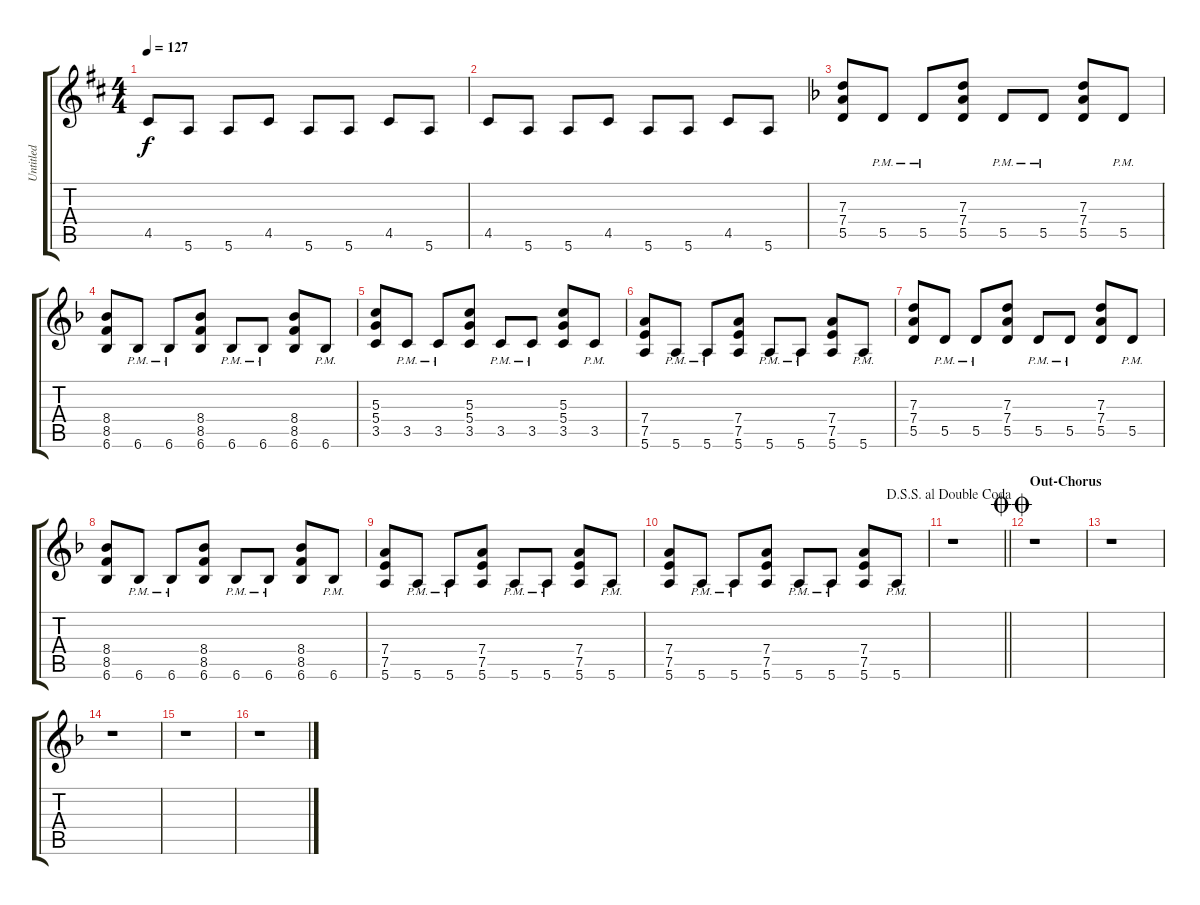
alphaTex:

\track ("Untitled" "Untitled") {instrument distortionguitar}
\staff {score tabs}
\tuning (E4 B3 G3 D3 A2 E2) {hide}
\ts (4 4)
\tempo 127
\clef g2
\ks d
4.5.8{dy f} 5.6.8 5.6.8 4.5.8 5.6.8 5.6.8 4.5.8 5.6.8 |
4.5.8 5.6.8 5.6.8 4.5.8 5.6.8 5.6.8 4.5.8 5.6.8 |
\ks f
(7.3 7.4 5.5).8 5.5{pm}.8 5.5{pm}.8 (7.3 7.4 5.5).8 5.5{pm}.8 5.5{pm}.8 (7.3 7.4 5.5).8 5.5{pm}.8 |
(8.4 8.5 6.6).8 6.6{pm}.8 6.6{pm}.8 (8.4 8.5 6.6).8 6.6{pm}.8 6.6{pm}.8 (8.4 8.5 6.6).8 6.6{pm}.8 |
(5.3 5.4 3.5).8 3.5{pm}.8 3.5{pm}.8 (5.3 5.4 3.5).8 3.5{pm}.8 3.5{pm}.8 (5.3 5.4 3.5).8 3.5{pm}.8 |
(7.4 7.5 5.6).8 5.6{pm}.8 5.6{pm}.8 (7.4 7.5 5.6).8 5.6{pm}.8 5.6{pm}.8 (7.4 7.5 5.6).8 5.6{pm}.8 |
(7.3 7.4 5.5).8 5.5{pm}.8 5.5{pm}.8 (7.3 7.4 5.5).8 5.5{pm}.8 5.5{pm}.8 (7.3 7.4 5.5).8 5.5{pm}.8 |
(8.4 8.5 6.6).8 6.6{pm}.8 6.6{pm}.8 (8.4 8.5 6.6).8 6.6{pm}.8 6.6{pm}.8 (8.4 8.5 6.6).8 6.6{pm}.8 |
(7.4 7.5 5.6).8 5.6{pm}.8 5.6{pm}.8 (7.4 7.5 5.6).8 5.6{pm}.8 5.6{pm}.8 (7.4 7.5 5.6).8 5.6{pm}.8 |
(7.4 7.5 5.6).8 5.6{pm}.8 5.6{pm}.8 (7.4 7.5 5.6).8 5.6{pm}.8 5.6{pm}.8 (7.4 7.5 5.6).8 5.6{pm}.8 |
\jump dalsegnosegnoaldoublecoda
\barLineRight lightlight
r.1 |
\section ("" "Out-Chorus")
\jump doublecoda
r.1 |
r.1 |
r.1 |
r.1 |
r.1
